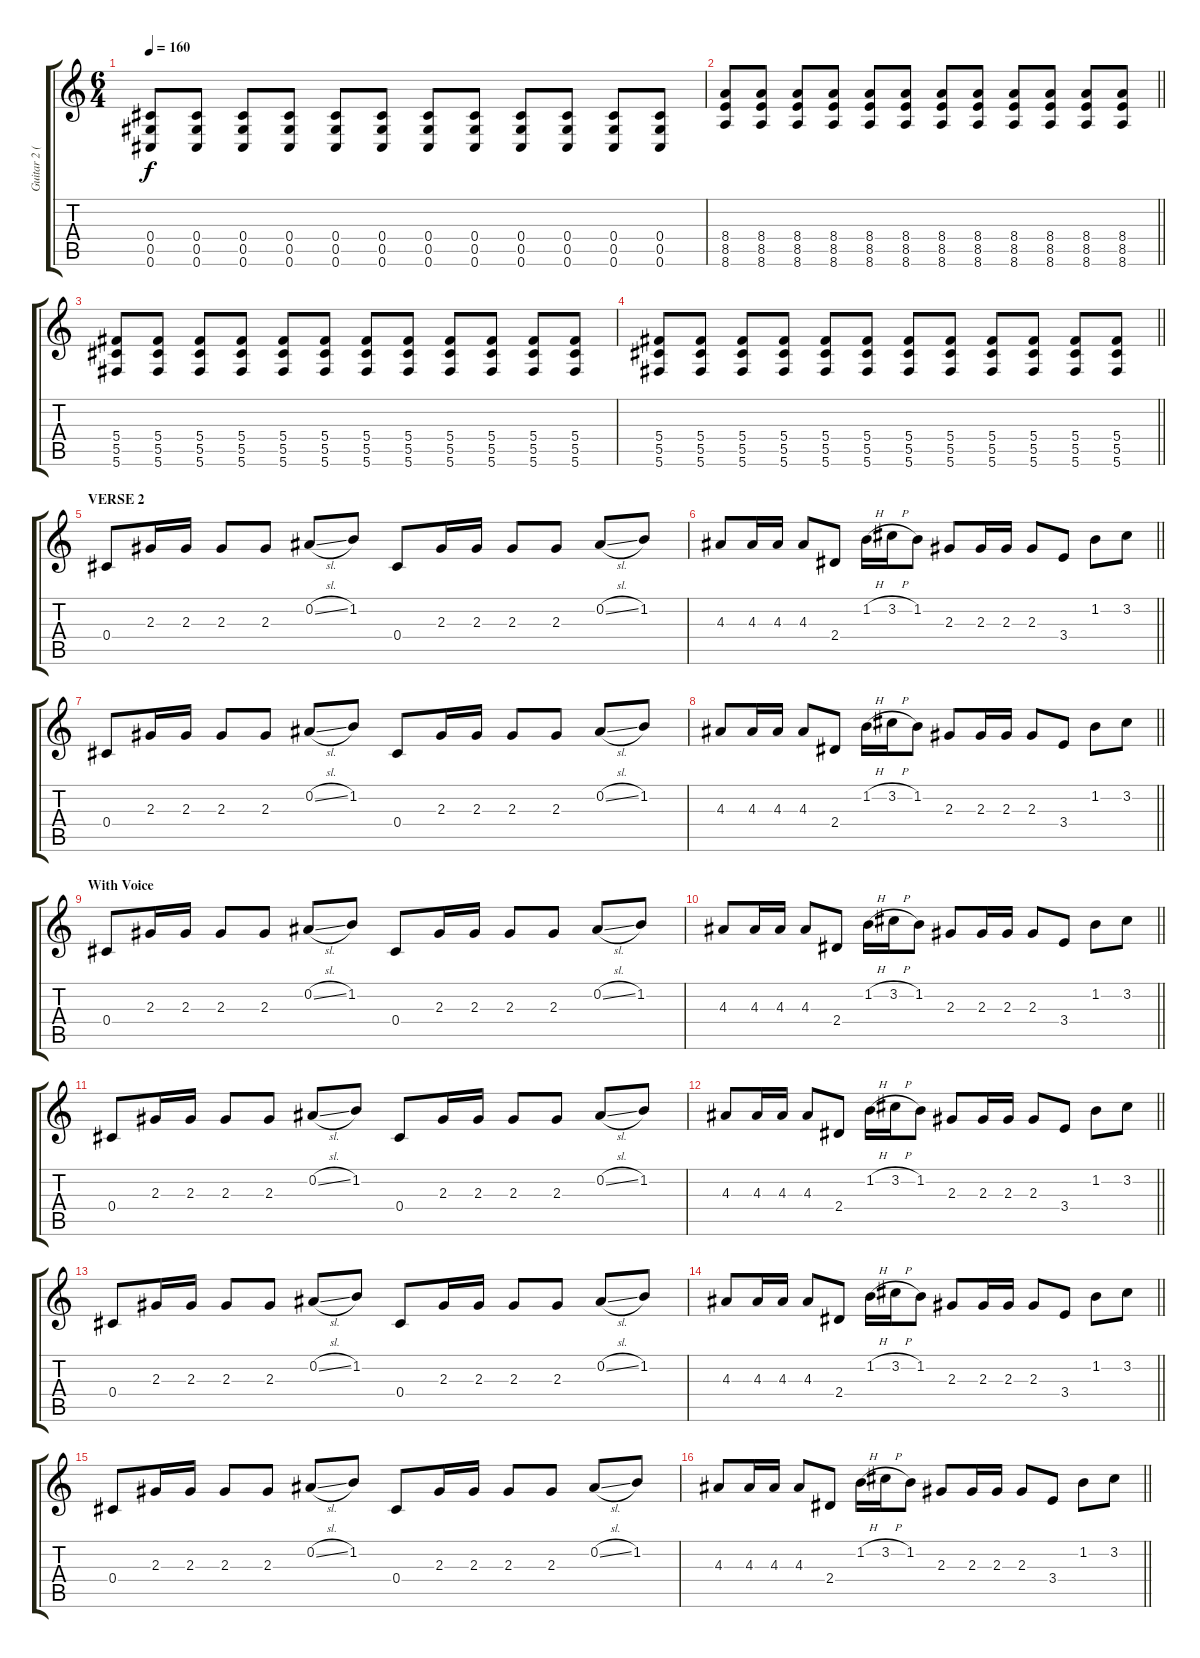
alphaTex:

\track ("Guitar 2 (Alex Linares)" "Guitar 2 (") {instrument distortionguitar}
\staff {score tabs}
\tuning (Eb4 Bb3 Gb3 Db3 Ab2 Db2) {hide}
\ts (6 4)
\tempo 160
\clef g2
\ks c
(0.4 0.5 0.6).8{dy f} (0.4 0.5 0.6).8 (0.4 0.5 0.6).8 (0.4 0.5 0.6).8 (0.4 0.5 0.6).8 (0.4 0.5 0.6).8 (0.4 0.5 0.6).8 (0.4 0.5 0.6).8 (0.4 0.5 0.6).8 (0.4 0.5 0.6).8 (0.4 0.5 0.6).8 (0.4 0.5 0.6).8 |
\barLineRight lightlight
(8.4 8.5 8.6).8 (8.4 8.5 8.6).8 (8.4 8.5 8.6).8 (8.4 8.5 8.6).8 (8.4 8.5 8.6).8 (8.4 8.5 8.6).8 (8.4 8.5 8.6).8 (8.4 8.5 8.6).8 (8.4 8.5 8.6).8 (8.4 8.5 8.6).8 (8.4 8.5 8.6).8 (8.4 8.5 8.6).8 |
(5.4 5.5 5.6).8 (5.4 5.5 5.6).8 (5.4 5.5 5.6).8 (5.4 5.5 5.6).8 (5.4 5.5 5.6).8 (5.4 5.5 5.6).8 (5.4 5.5 5.6).8 (5.4 5.5 5.6).8 (5.4 5.5 5.6).8 (5.4 5.5 5.6).8 (5.4 5.5 5.6).8 (5.4 5.5 5.6).8 |
\barLineRight lightlight
(5.4 5.5 5.6).8 (5.4 5.5 5.6).8 (5.4 5.5 5.6).8 (5.4 5.5 5.6).8 (5.4 5.5 5.6).8 (5.4 5.5 5.6).8 (5.4 5.5 5.6).8 (5.4 5.5 5.6).8 (5.4 5.5 5.6).8 (5.4 5.5 5.6).8 (5.4 5.5 5.6).8 (5.4 5.5 5.6).8 |
\section ("" "VERSE 2")
0.4.8{volume 16 instrument electricguitarclean} 2.3.16 2.3.16 2.3.8 2.3.8 0.2{sl}.8 1.2.8 0.4.8 2.3.16 2.3.16 2.3.8 2.3.8 0.2{sl}.8 1.2.8 |
\barLineRight lightlight
4.3.8 4.3.16 4.3.16 4.3.8 2.4.8 1.2{h}.16 3.2{h}.16 1.2.8 2.3.8 2.3.16 2.3.16 2.3.8 3.4.8 1.2.8 3.2.8 |
0.4.8 2.3.16 2.3.16 2.3.8 2.3.8 0.2{sl}.8 1.2.8 0.4.8 2.3.16 2.3.16 2.3.8 2.3.8 0.2{sl}.8 1.2.8 |
\barLineRight lightlight
4.3.8 4.3.16 4.3.16 4.3.8 2.4.8 1.2{h}.16 3.2{h}.16 1.2.8 2.3.8 2.3.16 2.3.16 2.3.8 3.4.8 1.2.8 3.2.8 |
\section ("" "With Voice")
0.4.8 2.3.16 2.3.16 2.3.8 2.3.8 0.2{sl}.8 1.2.8 0.4.8 2.3.16 2.3.16 2.3.8 2.3.8 0.2{sl}.8 1.2.8 |
\barLineRight lightlight
4.3.8 4.3.16 4.3.16 4.3.8 2.4.8 1.2{h}.16 3.2{h}.16 1.2.8 2.3.8 2.3.16 2.3.16 2.3.8 3.4.8 1.2.8 3.2.8 |
0.4.8 2.3.16 2.3.16 2.3.8 2.3.8 0.2{sl}.8 1.2.8 0.4.8 2.3.16 2.3.16 2.3.8 2.3.8 0.2{sl}.8 1.2.8 |
\barLineRight lightlight
4.3.8 4.3.16 4.3.16 4.3.8 2.4.8 1.2{h}.16 3.2{h}.16 1.2.8 2.3.8 2.3.16 2.3.16 2.3.8 3.4.8 1.2.8 3.2.8 |
0.4.8 2.3.16 2.3.16 2.3.8 2.3.8 0.2{sl}.8 1.2.8 0.4.8 2.3.16 2.3.16 2.3.8 2.3.8 0.2{sl}.8 1.2.8 |
\barLineRight lightlight
4.3.8 4.3.16 4.3.16 4.3.8 2.4.8 1.2{h}.16 3.2{h}.16 1.2.8 2.3.8 2.3.16 2.3.16 2.3.8 3.4.8 1.2.8 3.2.8 |
0.4.8 2.3.16 2.3.16 2.3.8 2.3.8 0.2{sl}.8 1.2.8 0.4.8 2.3.16 2.3.16 2.3.8 2.3.8 0.2{sl}.8 1.2.8 |
\barLineRight lightlight
4.3.8 4.3.16 4.3.16 4.3.8 2.4.8 1.2{h}.16 3.2{h}.16 1.2.8 2.3.8 2.3.16 2.3.16 2.3.8 3.4.8 1.2.8 3.2.8
